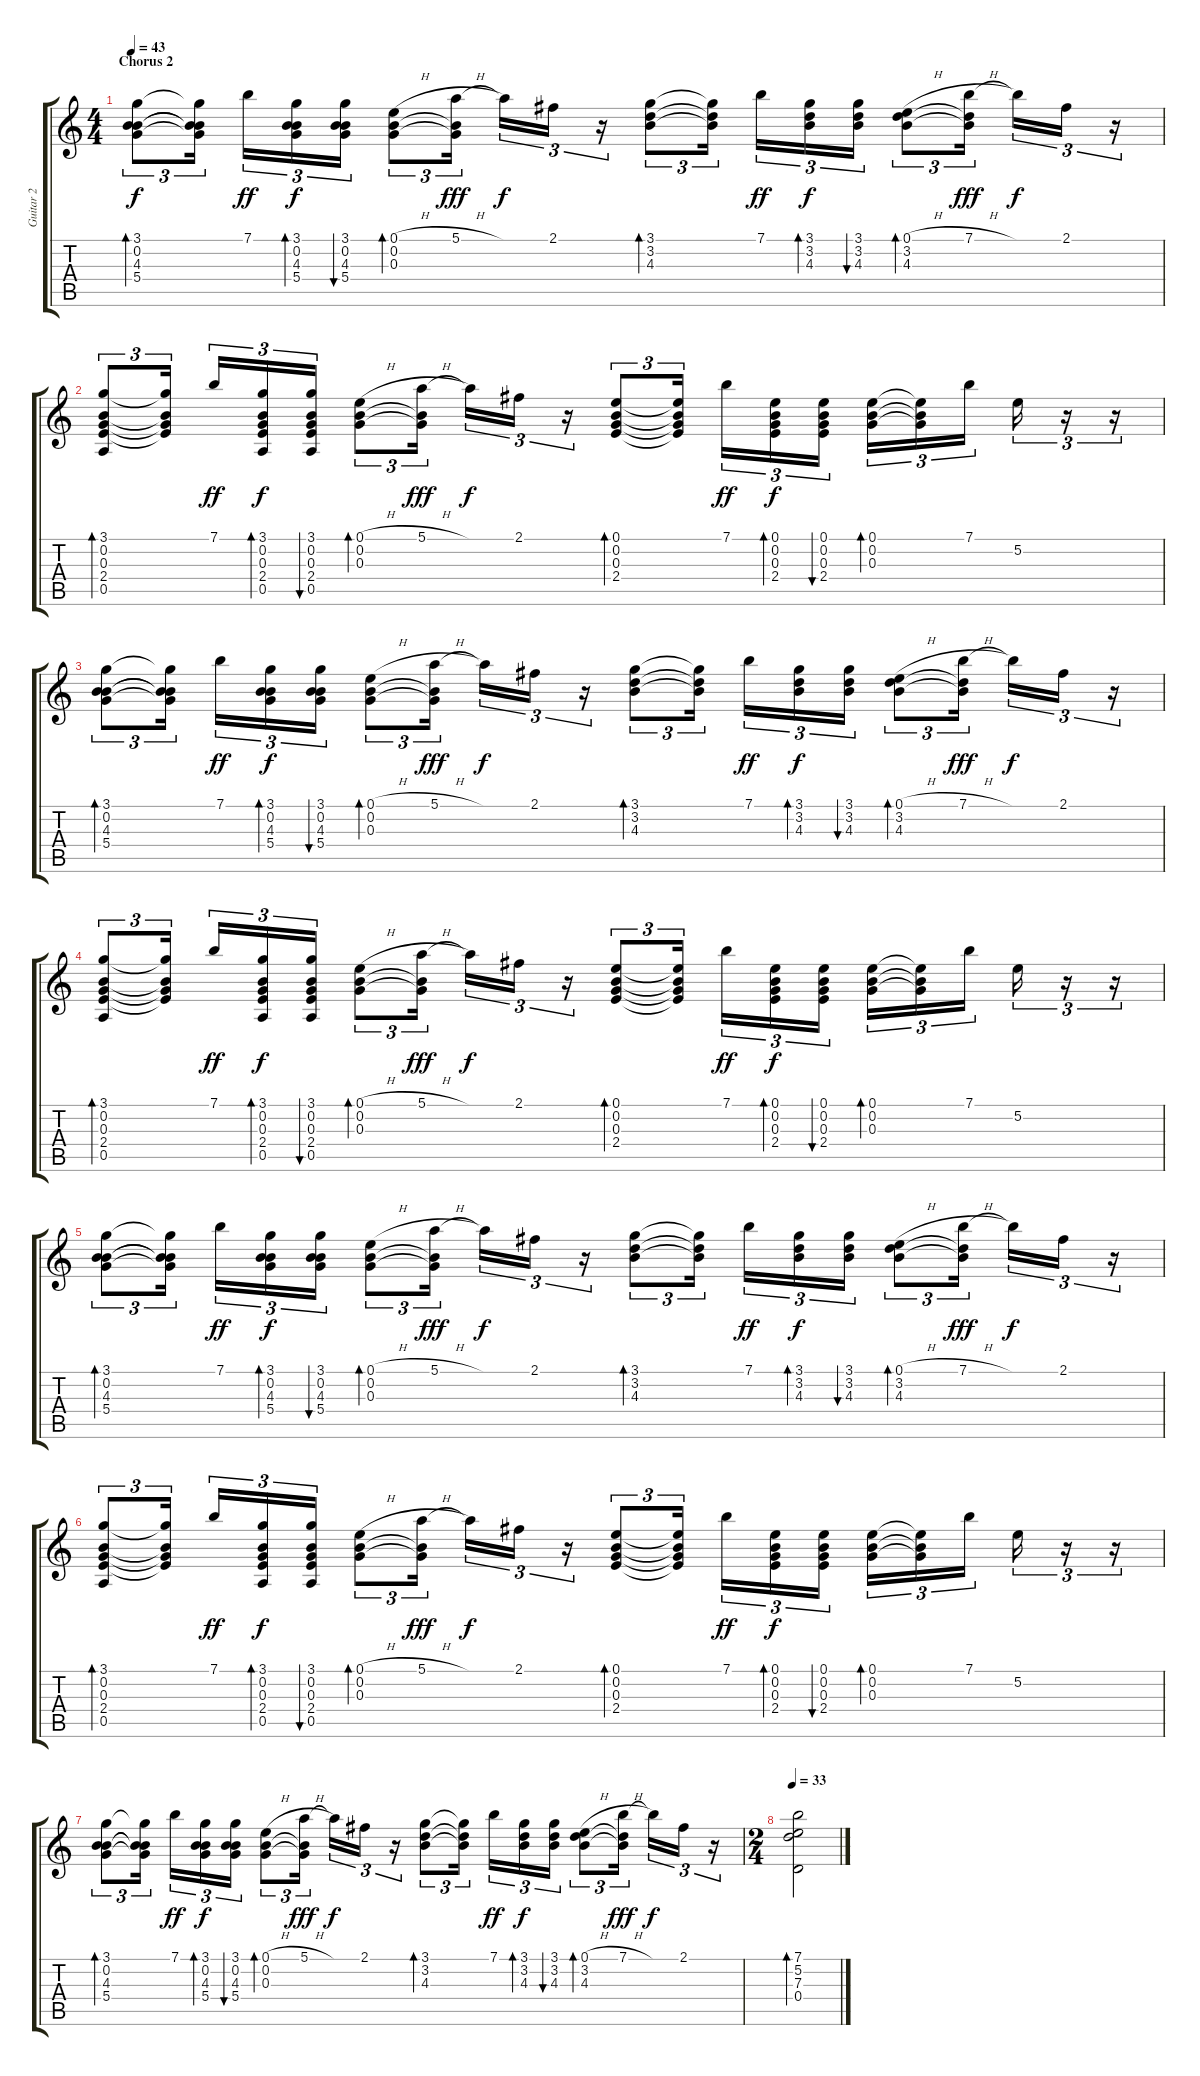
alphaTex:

\track ("Guitar 2" "Guitar 2") {instrument acousticguitarnylon}
\staff {score tabs}
\tuning (E4 B3 G3 D3 A2 E2) {hide}
\ts (4 4)
\section ("" "Chorus 2")
\tempo 43
\clef g2
\ks c
(3.1 0.2 4.3 5.4).8{tu (3 2) bd 30 dy f} (3.1{t} 0.2{t} 4.3{t} 5.4{t}).16{tu (3 2)} 7.1.16{tu (3 2) dy ff} (3.1 0.2 4.3 5.4).16{tu (3 2) bd 30 dy f} (3.1 0.2 4.3 5.4).16{tu (3 2) bu 30} (0.1{h} 0.2 0.3).8{tu (3 2) bd 30} (5.1{h} 0.2{t} 0.3{t}).16{tu (3 2) dy fff} 5.1{t}.16{tu (3 2) dy f} 2.1.16{tu (3 2)} r.16{tu (3 2)} (3.1 3.2 4.3).8{tu (3 2) bd 30} (3.1{t} 3.2{t} 4.3{t}).16{tu (3 2)} 7.1.16{tu (3 2) dy ff} (3.1 3.2 4.3).16{tu (3 2) bd 30 dy f} (3.1 3.2 4.3).16{tu (3 2) bu 30} (0.1{h} 3.2 4.3).8{tu (3 2) bd 30} (7.1{h} 3.2{t} 4.3{t}).16{tu (3 2) dy fff} 7.1{t}.16{tu (3 2) dy f} 2.1.16{tu (3 2)} r.16{tu (3 2)} |
(3.1 0.2 0.3 2.4 0.5).8{tu (3 2) bd 30} (3.1{t} 0.2{t} 0.3{t} 2.4{t}).16{tu (3 2)} 7.1.16{tu (3 2) dy ff} (3.1 0.2 0.3 2.4 0.5).16{tu (3 2) bd 30 dy f} (3.1 0.2 0.3 2.4 0.5).16{tu (3 2) bu 30} (0.1{h} 0.2 0.3).8{tu (3 2) bd 30} (5.1{h} 0.2{t} 0.3{t}).16{tu (3 2) dy fff} 5.1{t}.16{tu (3 2) dy f} 2.1.16{tu (3 2)} r.16{tu (3 2)} (0.1 0.2 0.3 2.4).8{tu (3 2) bd 30} (0.1{t} 0.2{t} 0.3{t} 2.4{t}).16{tu (3 2)} 7.1.16{tu (3 2) dy ff} (0.1 0.2 0.3 2.4).16{tu (3 2) bd 30 dy f} (0.1 0.2 0.3 2.4).16{tu (3 2) bu 30} (0.1 0.2 0.3).16{tu (3 2) bd 30} (0.1{t} 0.2{t} 0.3{t}).16{tu (3 2)} 7.1.16{tu (3 2)} 5.2.16{tu (3 2)} r.16{tu (3 2)} r.16{tu (3 2)} |
(3.1 0.2 4.3 5.4).8{tu (3 2) bd 30} (3.1{t} 0.2{t} 4.3{t} 5.4{t}).16{tu (3 2)} 7.1.16{tu (3 2) dy ff} (3.1 0.2 4.3 5.4).16{tu (3 2) bd 30 dy f} (3.1 0.2 4.3 5.4).16{tu (3 2) bu 30} (0.1{h} 0.2 0.3).8{tu (3 2) bd 30} (5.1{h} 0.2{t} 0.3{t}).16{tu (3 2) dy fff} 5.1{t}.16{tu (3 2) dy f} 2.1.16{tu (3 2)} r.16{tu (3 2)} (3.1 3.2 4.3).8{tu (3 2) bd 30} (3.1{t} 3.2{t} 4.3{t}).16{tu (3 2)} 7.1.16{tu (3 2) dy ff} (3.1 3.2 4.3).16{tu (3 2) bd 30 dy f} (3.1 3.2 4.3).16{tu (3 2) bu 30} (0.1{h} 3.2 4.3).8{tu (3 2) bd 30} (7.1{h} 3.2{t} 4.3{t}).16{tu (3 2) dy fff} 7.1{t}.16{tu (3 2) dy f} 2.1.16{tu (3 2)} r.16{tu (3 2)} |
(3.1 0.2 0.3 2.4 0.5).8{tu (3 2) bd 30} (3.1{t} 0.2{t} 0.3{t} 2.4{t}).16{tu (3 2)} 7.1.16{tu (3 2) dy ff} (3.1 0.2 0.3 2.4 0.5).16{tu (3 2) bd 30 dy f} (3.1 0.2 0.3 2.4 0.5).16{tu (3 2) bu 30} (0.1{h} 0.2 0.3).8{tu (3 2) bd 30} (5.1{h} 0.2{t} 0.3{t}).16{tu (3 2) dy fff} 5.1{t}.16{tu (3 2) dy f} 2.1.16{tu (3 2)} r.16{tu (3 2)} (0.1 0.2 0.3 2.4).8{tu (3 2) bd 30} (0.1{t} 0.2{t} 0.3{t} 2.4{t}).16{tu (3 2)} 7.1.16{tu (3 2) dy ff} (0.1 0.2 0.3 2.4).16{tu (3 2) bd 30 dy f} (0.1 0.2 0.3 2.4).16{tu (3 2) bu 30} (0.1 0.2 0.3).16{tu (3 2) bd 30} (0.1{t} 0.2{t} 0.3{t}).16{tu (3 2)} 7.1.16{tu (3 2)} 5.2.16{tu (3 2)} r.16{tu (3 2)} r.16{tu (3 2)} |
(3.1 0.2 4.3 5.4).8{tu (3 2) bd 30} (3.1{t} 0.2{t} 4.3{t} 5.4{t}).16{tu (3 2)} 7.1.16{tu (3 2) dy ff} (3.1 0.2 4.3 5.4).16{tu (3 2) bd 30 dy f} (3.1 0.2 4.3 5.4).16{tu (3 2) bu 30} (0.1{h} 0.2 0.3).8{tu (3 2) bd 30} (5.1{h} 0.2{t} 0.3{t}).16{tu (3 2) dy fff} 5.1{t}.16{tu (3 2) dy f} 2.1.16{tu (3 2)} r.16{tu (3 2)} (3.1 3.2 4.3).8{tu (3 2) bd 30} (3.1{t} 3.2{t} 4.3{t}).16{tu (3 2)} 7.1.16{tu (3 2) dy ff} (3.1 3.2 4.3).16{tu (3 2) bd 30 dy f} (3.1 3.2 4.3).16{tu (3 2) bu 30} (0.1{h} 3.2 4.3).8{tu (3 2) bd 30} (7.1{h} 3.2{t} 4.3{t}).16{tu (3 2) dy fff} 7.1{t}.16{tu (3 2) dy f} 2.1.16{tu (3 2)} r.16{tu (3 2)} |
(3.1 0.2 0.3 2.4 0.5).8{tu (3 2) bd 30} (3.1{t} 0.2{t} 0.3{t} 2.4{t}).16{tu (3 2)} 7.1.16{tu (3 2) dy ff} (3.1 0.2 0.3 2.4 0.5).16{tu (3 2) bd 30 dy f} (3.1 0.2 0.3 2.4 0.5).16{tu (3 2) bu 30} (0.1{h} 0.2 0.3).8{tu (3 2) bd 30} (5.1{h} 0.2{t} 0.3{t}).16{tu (3 2) dy fff} 5.1{t}.16{tu (3 2) dy f} 2.1.16{tu (3 2)} r.16{tu (3 2)} (0.1 0.2 0.3 2.4).8{tu (3 2) bd 30} (0.1{t} 0.2{t} 0.3{t} 2.4{t}).16{tu (3 2)} 7.1.16{tu (3 2) dy ff} (0.1 0.2 0.3 2.4).16{tu (3 2) bd 30 dy f} (0.1 0.2 0.3 2.4).16{tu (3 2) bu 30} (0.1 0.2 0.3).16{tu (3 2) bd 30} (0.1{t} 0.2{t} 0.3{t}).16{tu (3 2)} 7.1.16{tu (3 2)} 5.2.16{tu (3 2)} r.16{tu (3 2)} r.16{tu (3 2)} |
(3.1 0.2 4.3 5.4).8{tu (3 2) bd 30} (3.1{t} 0.2{t} 4.3{t} 5.4{t}).16{tu (3 2)} 7.1.16{tu (3 2) dy ff} (3.1 0.2 4.3 5.4).16{tu (3 2) bd 30 dy f} (3.1 0.2 4.3 5.4).16{tu (3 2) bu 30} (0.1{h} 0.2 0.3).8{tu (3 2) bd 30} (5.1{h} 0.2{t} 0.3{t}).16{tu (3 2) dy fff} 5.1{t}.16{tu (3 2) dy f} 2.1.16{tu (3 2)} r.16{tu (3 2)} (3.1 3.2 4.3).8{tu (3 2) bd 30} (3.1{t} 3.2{t} 4.3{t}).16{tu (3 2)} 7.1.16{tu (3 2) dy ff} (3.1 3.2 4.3).16{tu (3 2) bd 30 dy f} (3.1 3.2 4.3).16{tu (3 2) bu 30} (0.1{h} 3.2 4.3).8{tu (3 2) bd 30} (7.1{h} 3.2{t} 4.3{t}).16{tu (3 2) dy fff} 7.1{t}.16{tu (3 2) dy f} 2.1.16{tu (3 2)} r.16{tu (3 2)} |
\ts (2 4)
\tempo 33
(7.1 5.2 7.3 0.4).2{bd 240}
